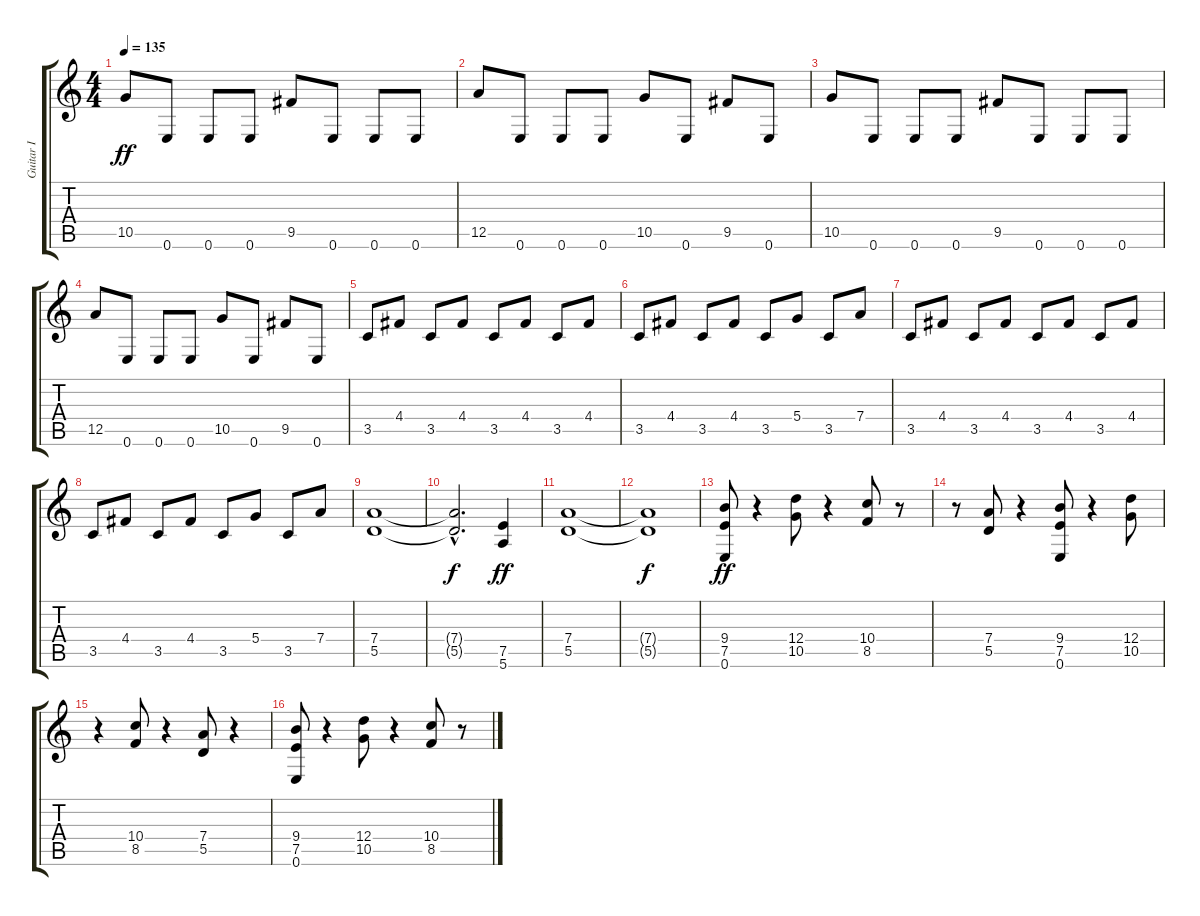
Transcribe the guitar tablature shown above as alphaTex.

\track ("Guitar I" "Guitar I") {instrument distortionguitar}
\staff {score tabs}
\tuning (E4 B3 G3 D3 A2 E2) {hide}
\ts (4 4)
\tempo 135
\clef g2
\ks c
10.5.8{dy ff} 0.6.8 0.6.8 0.6.8 9.5.8 0.6.8 0.6.8 0.6.8 |
12.5.8 0.6.8 0.6.8 0.6.8 10.5.8 0.6.8 9.5.8 0.6.8 |
10.5.8 0.6.8 0.6.8 0.6.8 9.5.8 0.6.8 0.6.8 0.6.8 |
12.5.8 0.6.8 0.6.8 0.6.8 10.5.8 0.6.8 9.5.8 0.6.8 |
3.5.8 4.4.8 3.5.8 4.4.8 3.5.8 4.4.8 3.5.8 4.4.8 |
3.5.8 4.4.8 3.5.8 4.4.8 3.5.8 5.4.8 3.5.8 7.4.8 |
3.5.8 4.4.8 3.5.8 4.4.8 3.5.8 4.4.8 3.5.8 4.4.8 |
3.5.8 4.4.8 3.5.8 4.4.8 3.5.8 5.4.8 3.5.8 7.4.8 |
(7.4 5.5).1 |
(7.4{hac t} 5.5{hac t}).2{d dy f} (7.5 5.6).4{dy ff} |
(7.4 5.5).1 |
(7.4{t} 5.5{t}).1{dy f} |
(9.4 7.5 0.6).8{dy ff} r.4 (12.4 10.5).8 r.4 (10.4 8.5).8 r.8 |
r.8 (7.4 5.5).8 r.4 (9.4 7.5 0.6).8 r.4 (12.4 10.5).8 |
r.4 (10.4 8.5).8 r.4 (7.4 5.5).8 r.4 |
(9.4 7.5 0.6).8 r.4 (12.4 10.5).8 r.4 (10.4 8.5).8 r.8
